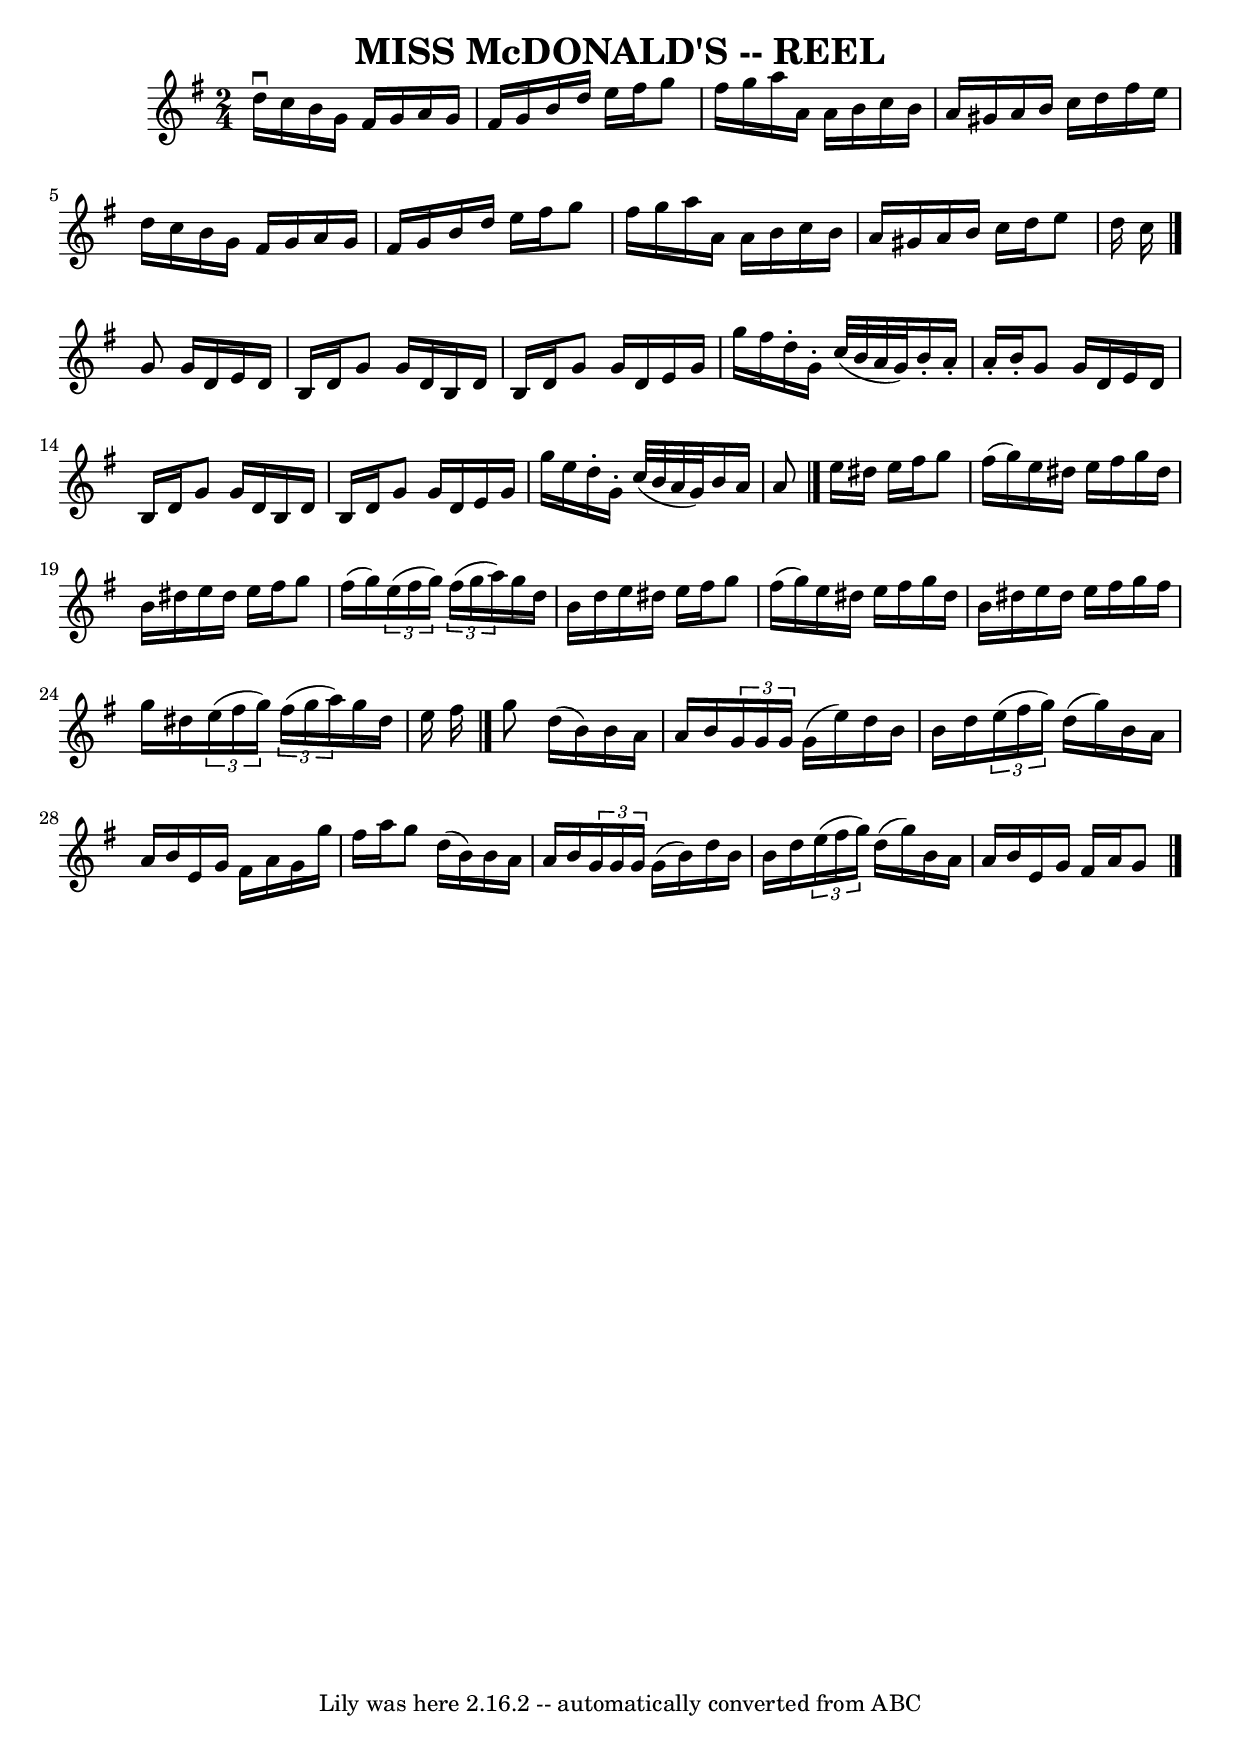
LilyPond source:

\version "2.16.2"
\include "Mammoth.ily"
\header {
  %% book = "Ryan's Mammoth Collection of Fiddle Tunes"
  crossRefNumber = "1"
  footnotes = ""
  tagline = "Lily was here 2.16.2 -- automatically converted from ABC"
  title = "MISS McDONALD'S -- REEL"

}
voicedefault =  {


  \time 2/4 
  \key g \major d''16^\downbow c''16        |
  b'16    
  g'16 fis'16 g'16 a'16 g'16 fis'16 g'16    |
  b'16    
  d''16 e''16 fis''16 g''8 fis''16 g''16    |
  a''16    
  a'16 a'16 b'16 c''16 b'16 a'16 gis'16    |
  a'16    
  b'16 c''16 d''16 fis''16 e''16 d''16 c''16        |
  
  b'16 g'16 fis'16 g'16 a'16 g'16 fis'16 g'16    |
  
  b'16 d''16 e''16 fis''16 g''8 fis''16 g''16    |
  
  a''16 a'16 a'16 b'16 c''16 b'16 a'16 gis'16    |
  
  a'16 b'16 c''16 d''16 e''8 d''16 c''16    \bar "|." g'8   
  g'16 d'16 e'16 d'16 b16 d'16    |
  g'8 g'16 d'16  
  b16 d'16 b16 d'16    |
  g'8 g'16 d'16 e'16 g'16  
  g''16 fis''16    |
  d''16 -. g'16 -. c''32 (b'32 a'32    
  g'32) b'16 -. a'16 -. a'16 -. b'16 -.       |
  g'8 g'16   
  d'16 e'16 d'16 b16 d'16    |
  g'8 g'16 d'16 b16   
  d'16 b16 d'16    |
  g'8 g'16 d'16 e'16 g'16 g''16 
  e''16    |
  d''16 -. g'16 -. c''32 (b'32 a'32 g'32)  
  b'16 a'16 a'8    \bar "|." e''16 dis''16 e''16 fis''16    
  g''8 fis''16 (g''16)   |
  e''16 dis''16 e''16 fis''16 
  g''16 dis''16 b'16 dis''16    |
  e''16 dis''16 e''16  
  fis''16 g''8 fis''16 (g''16)   |
  \times 2/3 { e''16 (
	       fis''16 g''16) 
	     }   \times 2/3 { fis''16 (g''16 a''16) 
			    }   
  g''16 d''16 b'16 d''16        |
  e''16 dis''16 e''16    
  fis''16 g''8 fis''16 (g''16)   |
  e''16 dis''16 e''16 
  fis''16 g''16 dis''16 b'16 dis''16    |
  e''16    
  dis''16 e''16 fis''16 g''16 fis''16 g''16 dis''16    
  \times 2/3 { e''16 (fis''16 g''16) 
	     }   \times 2/3 { fis''16 (
			      g''16 a''16) 
			    } g''16 dis''16 e''16 fis''16    \bar "|."     
  g''8 d''16 (b'16) b'16 a'16 a'16 b'16    |
  
  \times 2/3 { g'16 g'16 g'16  
	     } g'16 (e''16) d''16 b'16    
  b'16 d''16    |
  \times 2/3 { e''16 (fis''16 g''16) 
	     }   
  d''16 (g''16) b'16 a'16 a'16 b'16    |
  e'16 g'16   
  fis'16 a'16 g'16 g''16 fis''16 a''16        |
  g''8    
  d''16 (b'16) b'16 a'16 a'16 b'16    |
  \times 2/3 {   
    g'16 g'16 g'16  
  } g'16 (b'16) d''16 b'16 b'16 d''16    
  |
  \times 2/3 { e''16 (fis''16 g''16) 
	     } d''16 (g''16  
  -) b'16 a'16 a'16 b'16    |
  e'16 g'16 fis'16 a'16  
  g'8      \bar "|."   

}

\score{
  <<

    \context Staff="default"
    {
      \voicedefault 
      
    }

  >>
  \layout {
    
  }
  \midi {
  }

}
